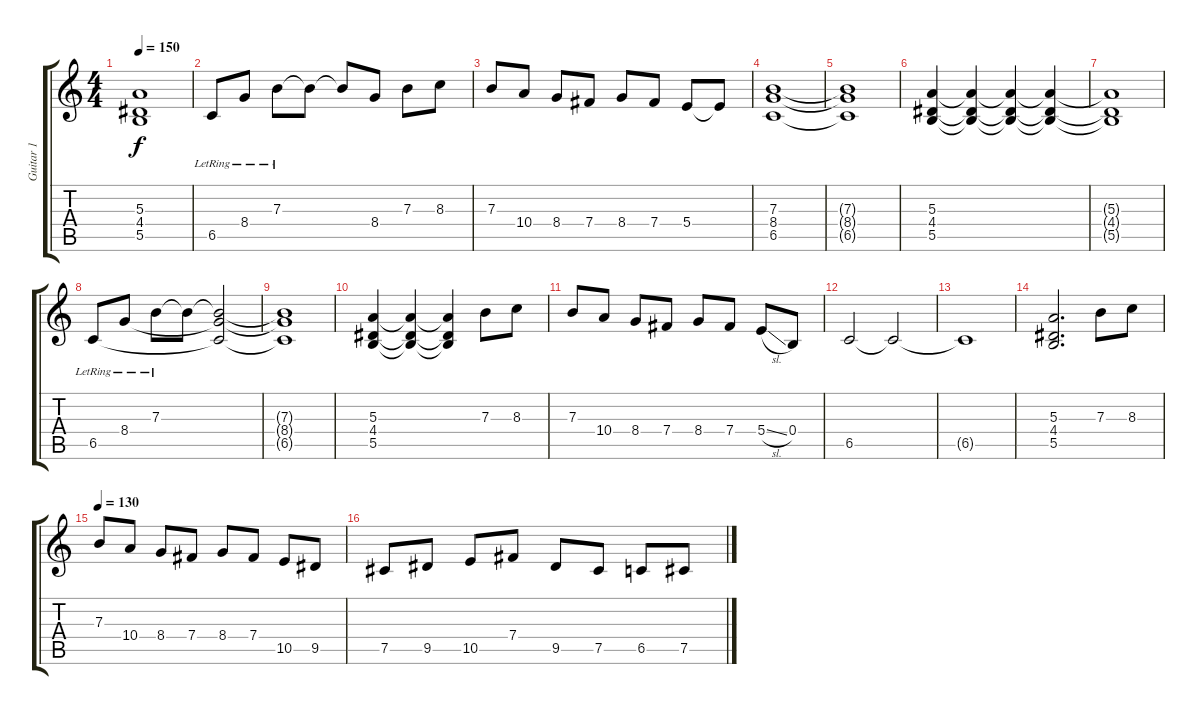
\track ("Guitar 1" "Guitar 1") {instrument overdrivenguitar}
\staff {score tabs}
\tuning (Db4 Ab3 E3 B2 Gb2 B1) {hide}
\ts (4 4)
\tempo 150
\clef g2
\ks c
(5.3{t} 4.4{t} 5.5{t}).1{dy f} |
6.5{lr}.8 8.4{lr}.8 7.3{lr}.8 7.3{t}.8 7.3{t}.8 8.4.8 7.3.8 8.3.8 |
7.3.8 10.4.8 8.4.8 7.4.8 8.4.8 7.4.8 5.4.8 5.4{t}.8 |
(7.3 8.4 6.5).1 |
(7.3{t} 8.4{t} 6.5{t}).1 |
(5.3 4.4 5.5).4{volume 7} (5.3{t} 4.4{t} 5.5{t}).4{volume 16} (5.3{t} 4.4{t} 5.5{t}).4 (5.3{t} 4.4{t} 5.5{t}).4 |
(5.3{t} 4.4{t} 5.5{t}).1 |
6.5{lr}.8 8.4{lr}.8 7.3{lr}.8 7.3{t}.8 (7.3{t} 8.4{t} 6.5{t}).2 |
(7.3{t} 8.4{t} 6.5{t}).1 |
(5.3 4.4 5.5).4{volume 4} (5.3{t} 4.4{t} 5.5{t}).4{volume 16} (5.3{t} 4.4{t} 5.5{t}).4 7.3.8 8.3.8 |
7.3.8 10.4.8 8.4.8 7.4.8 8.4.8 7.4.8 5.4{sl}.8 0.4.8 |
6.5.2{volume 6} 6.5{t}.2{volume 16} |
6.5{t}.1 |
(5.3 4.4 5.5).2{d} 7.3.8 8.3.8 |
\tempo 130
7.3.8 10.4.8 8.4.8 7.4.8 8.4.8 7.4.8 10.5.8 9.5.8 |
7.5.8 9.5.8 10.5.8 7.4.8 9.5.8 7.5.8 6.5.8 7.5.8
